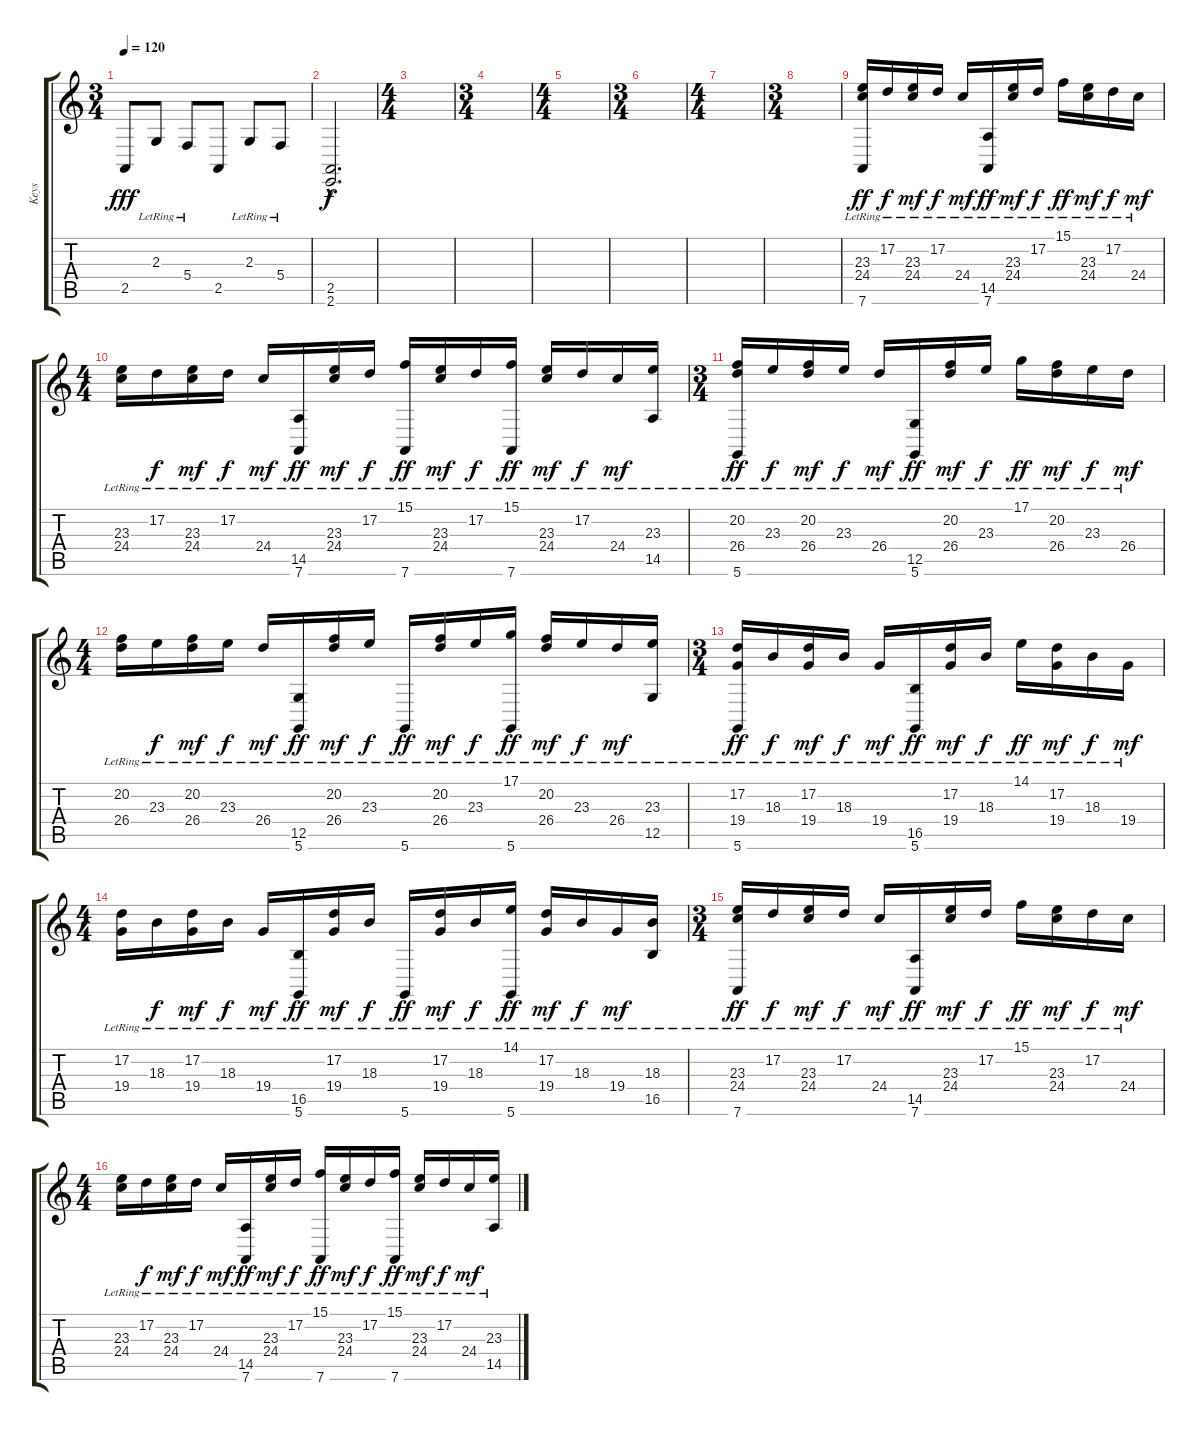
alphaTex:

\track ("Keys" "Keys") {instrument pad4choir}
\staff {score tabs}
\tuning (D4 A3 F3 C3 G2 D2) {hide}
\ts (3 4)
\tempo 120
\clef g2
\ks c
2.5.8{dy fff} 2.3{lr}.8 5.4{lr}.8 2.5.8 2.3{lr}.8 5.4{lr}.8 |
(2.5{hac} 2.6{hac}).2{d dy f} |
\ts (4 4)
|
\ts (3 4)
|
\ts (4 4)
|
\ts (3 4)
|
\ts (4 4)
|
\ts (3 4)
|
(23.3{lr} 24.4{lr} 7.6{lr}).16{dy ff volume 14 balance 8 instrument acousticgrandpiano} 17.2{lr}.16{dy f} (23.3{lr} 24.4{lr}).16{dy mf} 17.2{lr}.16{dy f} 24.4{lr}.16{dy mf} (14.5{lr} 7.6{lr}).16{dy ff} (23.3{lr} 24.4{lr}).16{dy mf} 17.2{lr}.16{dy f} 15.1{lr}.16{dy ff} (23.3{lr} 24.4{lr}).16{dy mf} 17.2{lr}.16{dy f} 24.4{lr}.16{dy mf} |
\ts (4 4)
(23.3{lr} 24.4{lr}).16 17.2{lr}.16{dy f} (23.3{lr} 24.4{lr}).16{dy mf} 17.2{lr}.16{dy f} 24.4{lr}.16{dy mf} (14.5{lr} 7.6{lr}).16{dy ff} (23.3{lr} 24.4{lr}).16{dy mf} 17.2{lr}.16{dy f} (15.1{lr} 7.6{lr}).16{dy ff} (23.3{lr} 24.4{lr}).16{dy mf} 17.2{lr}.16{dy f} (15.1{lr} 7.6{lr}).16{dy ff} (23.3{lr} 24.4{lr}).16{dy mf} 17.2{lr}.16{dy f} 24.4{lr}.16{dy mf} (23.3{lr} 14.5{lr}).16 |
\ts (3 4)
(20.2{lr} 26.4{lr} 5.6{lr}).16{dy ff} 23.3{lr}.16{dy f} (20.2{lr} 26.4{lr}).16{dy mf} 23.3{lr}.16{dy f} 26.4{lr}.16{dy mf} (12.5{lr} 5.6{lr}).16{dy ff} (20.2{lr} 26.4{lr}).16{dy mf} 23.3{lr}.16{dy f} 17.1{lr}.16{dy ff} (20.2{lr} 26.4{lr}).16{dy mf} 23.3{lr}.16{dy f} 26.4{lr}.16{dy mf} |
\ts (4 4)
(20.2{lr} 26.4{lr}).16 23.3{lr}.16{dy f} (20.2{lr} 26.4{lr}).16{dy mf} 23.3{lr}.16{dy f} 26.4{lr}.16{dy mf} (12.5{lr} 5.6{lr}).16{dy ff} (20.2{lr} 26.4{lr}).16{dy mf} 23.3{lr}.16{dy f} 5.6{lr}.16{dy ff} (20.2{lr} 26.4{lr}).16{dy mf} 23.3{lr}.16{dy f} (17.1{lr} 5.6{lr}).16{dy ff} (20.2{lr} 26.4{lr}).16{dy mf} 23.3{lr}.16{dy f} 26.4{lr}.16{dy mf} (23.3{lr} 12.5{lr}).16 |
\ts (3 4)
(17.2{lr} 19.4{lr} 5.6{lr}).16{dy ff} 18.3{lr}.16{dy f} (17.2{lr} 19.4{lr}).16{dy mf} 18.3{lr}.16{dy f} 19.4{lr}.16{dy mf} (16.5{lr} 5.6{lr}).16{dy ff} (17.2{lr} 19.4{lr}).16{dy mf} 18.3{lr}.16{dy f} 14.1{lr}.16{dy ff} (17.2{lr} 19.4{lr}).16{dy mf} 18.3{lr}.16{dy f} 19.4{lr}.16{dy mf} |
\ts (4 4)
(17.2{lr} 19.4{lr}).16 18.3{lr}.16{dy f} (17.2{lr} 19.4{lr}).16{dy mf} 18.3{lr}.16{dy f} 19.4{lr}.16{dy mf} (16.5{lr} 5.6{lr}).16{dy ff} (17.2{lr} 19.4{lr}).16{dy mf} 18.3{lr}.16{dy f} 5.6{lr}.16{dy ff} (17.2{lr} 19.4{lr}).16{dy mf} 18.3{lr}.16{dy f} (14.1{lr} 5.6{lr}).16{dy ff} (17.2{lr} 19.4{lr}).16{dy mf} 18.3{lr}.16{dy f} 19.4{lr}.16{dy mf} (18.3{lr} 16.5{lr}).16 |
\ts (3 4)
(23.3{lr} 24.4{lr} 7.6{lr}).16{dy ff} 17.2{lr}.16{dy f} (23.3{lr} 24.4{lr}).16{dy mf} 17.2{lr}.16{dy f} 24.4{lr}.16{dy mf} (14.5{lr} 7.6{lr}).16{dy ff} (23.3{lr} 24.4{lr}).16{dy mf} 17.2{lr}.16{dy f} 15.1{lr}.16{dy ff} (23.3{lr} 24.4{lr}).16{dy mf} 17.2{lr}.16{dy f} 24.4{lr}.16{dy mf} |
\ts (4 4)
(23.3{lr} 24.4{lr}).16 17.2{lr}.16{dy f} (23.3{lr} 24.4{lr}).16{dy mf} 17.2{lr}.16{dy f} 24.4{lr}.16{dy mf} (14.5{lr} 7.6{lr}).16{dy ff} (23.3{lr} 24.4{lr}).16{dy mf} 17.2{lr}.16{dy f} (15.1{lr} 7.6{lr}).16{dy ff} (23.3{lr} 24.4{lr}).16{dy mf} 17.2{lr}.16{dy f} (15.1{lr} 7.6{lr}).16{dy ff} (23.3{lr} 24.4{lr}).16{dy mf} 17.2{lr}.16{dy f} 24.4{lr}.16{dy mf} (23.3{lr} 14.5{lr}).16
